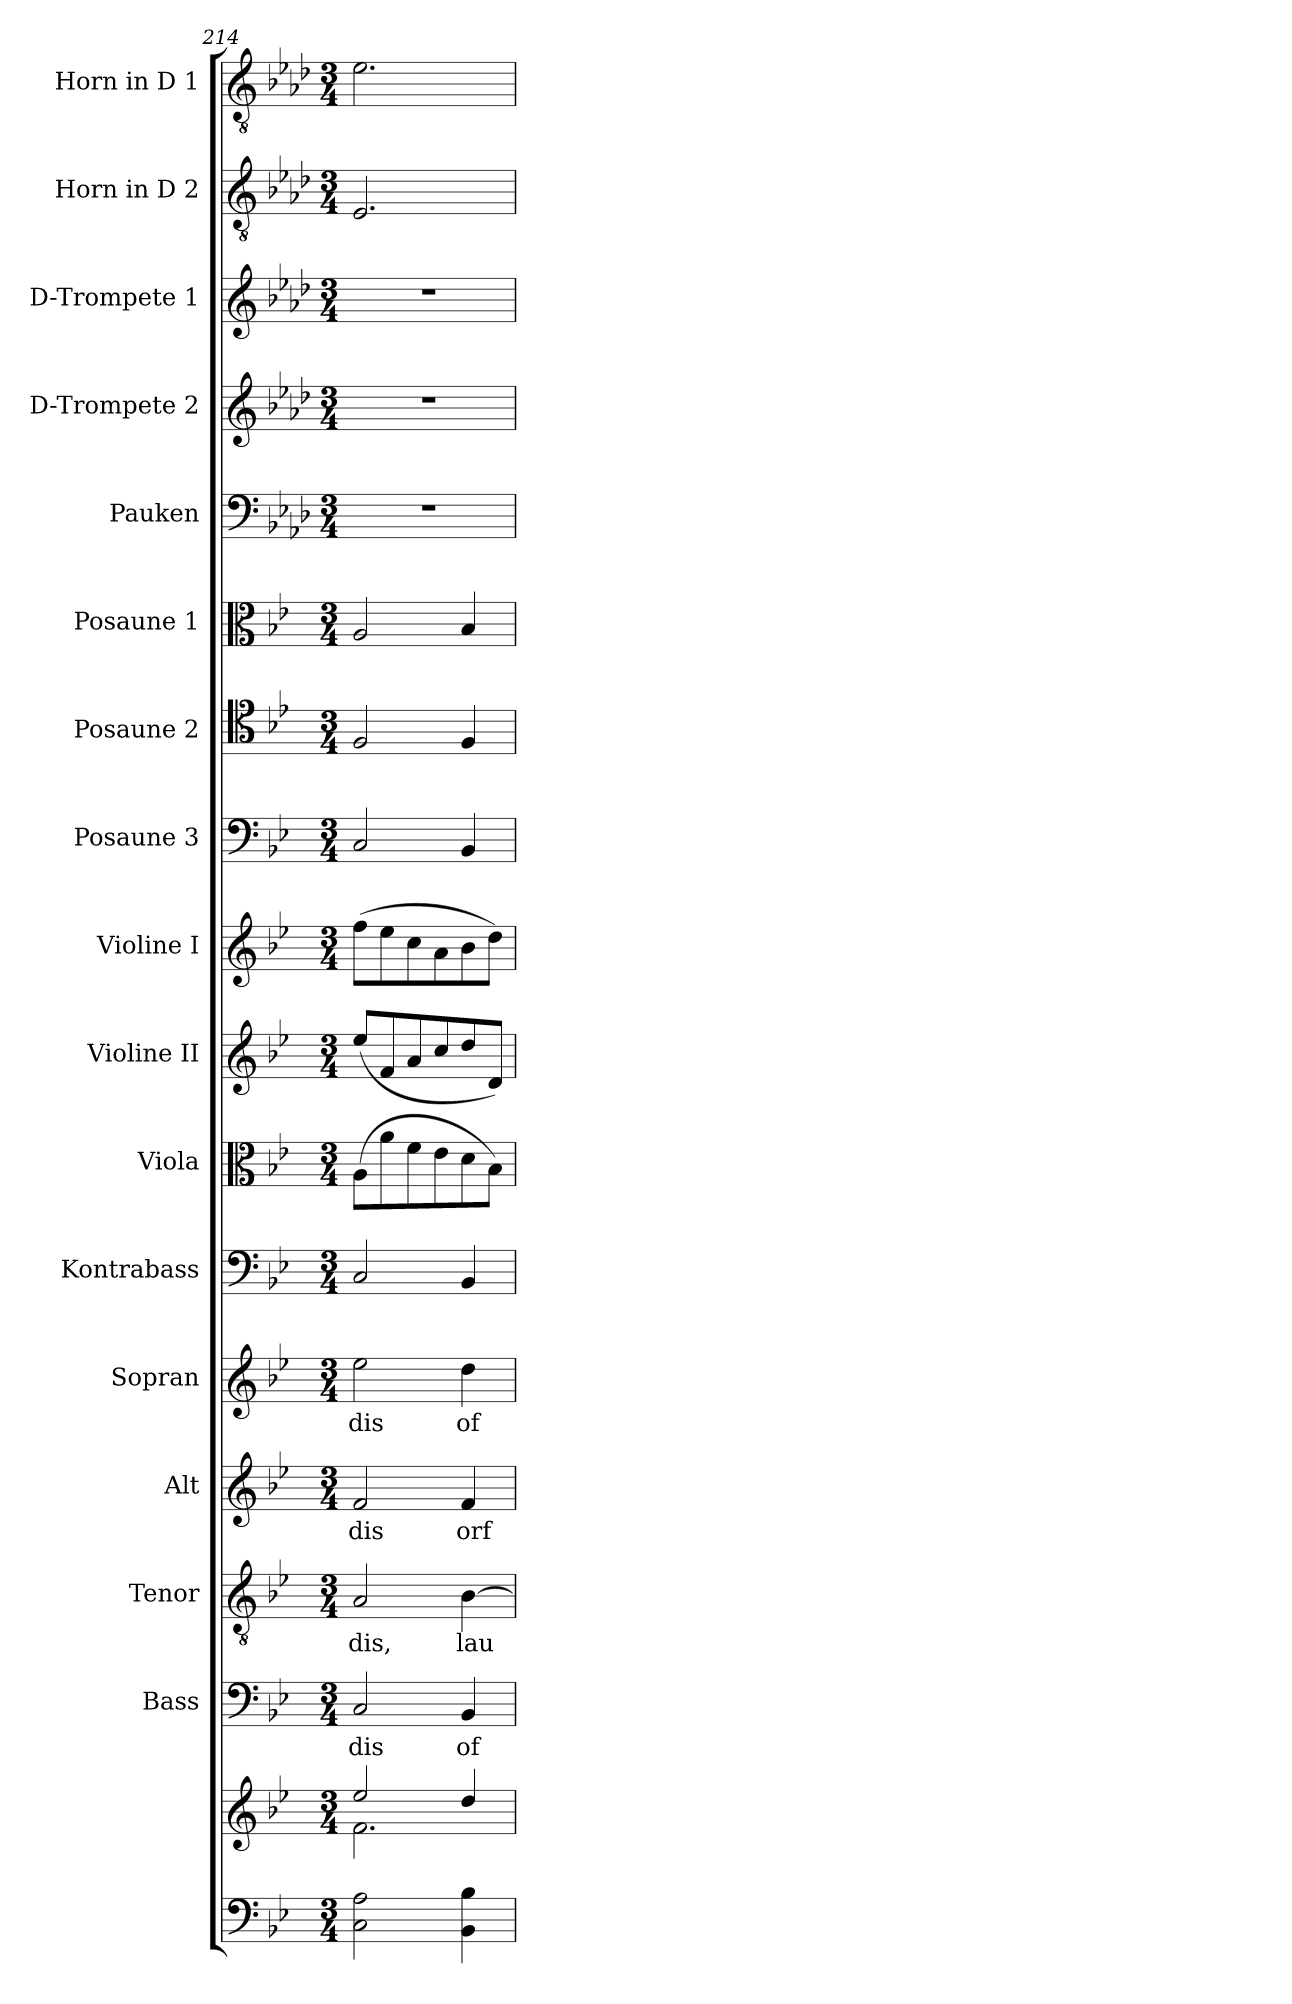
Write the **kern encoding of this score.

**kern	**kern	**kern	**text	**kern	**text	**kern	**text	**kern	**text	**kern	**kern	**kern	**kern	**kern	**kern	**kern	**kern	**kern	**kern	**kern	**kern
*part17	*part17	*part16	*part16	*part15	*part15	*part14	*part14	*part13	*part13	*part12	*part11	*part10	*part9	*part8	*part7	*part6	*part5	*part4	*part3	*part2	*part1
*staff18	*staff17	*staff16	*staff16	*staff15	*staff15	*staff14	*staff14	*staff13	*staff13	*staff12	*staff11	*staff10	*staff9	*staff8	*staff7	*staff6	*staff5	*staff4	*staff3	*staff2	*staff1
*	*	*I"Bass	*	*I"Tenor	*	*I"Alt	*	*I"Sopran	*	*I"Kontrabass	*I"Viola	*I"Violine II	*I"Violine I	*I"Posaune 3	*I"Posaune 2	*I"Posaune 1	*I"Pauken	*I"D-Trompete 2	*I"D-Trompete 1	*I"Horn in D 2	*I"Horn in D 1
*	*	*I'B.	*	*I'T.	*	*I'A.	*	*I'S.	*	*I'Kb.	*I'Vla.	*I'Vl. II	*I'Vl. I	*I'Pos. 3	*I'Pos. 2	*I'Pos. 1	*I'Pk.	*I'D Trp. 2	*I'D Trp. 1	*I'Hrn. 2	*I'Hrn. 1
*clefF4	*clefG2	*clefF4	*	*clefGv2	*	*clefG2	*	*clefG2	*	*clefF4	*clefC3	*clefG2	*clefG2	*clefF4	*clefC4	*clefC3	*clefF4	*clefG2	*clefG2	*clefGv2	*clefGv2
*	*	*	*	*	*	*	*	*	*	*ITrd7c12	*	*	*	*	*	*	*ITrd-1c-2	*ITrd-1c-2	*ITrd-1c-2	*ITrd-1c-2	*ITrd-1c-2
*k[b-e-]	*k[b-e-]	*k[b-e-]	*	*k[b-e-]	*	*k[b-e-]	*	*k[b-e-]	*	*k[b-e-]	*k[b-e-]	*k[b-e-]	*k[b-e-]	*k[b-e-]	*k[b-e-]	*k[b-e-]	*k[b-e-]	*k[b-e-]	*k[b-e-]	*k[b-e-]	*k[b-e-]
*B-:	*B-:	*B-:	*	*B-:	*	*B-:	*	*B-:	*	*B-:	*B-:	*B-:	*B-:	*B-:	*B-:	*B-:	*B-:	*B-:	*B-:	*B-:	*B-:
*M3/4	*M3/4	*M3/4	*	*M3/4	*	*M3/4	*	*M3/4	*	*M3/4	*M3/4	*M3/4	*M3/4	*M3/4	*M3/4	*M3/4	*M3/4	*M3/4	*M3/4	*M3/4	*M3/4
=214	=214	=214	=214	=214	=214	=214	=214	=214	=214	=214	=214	=214	=214	=214	=214	=214	=214	=214	=214	=214	=214
*	*^	*	*	*	*	*	*	*	*	*	*	*	*	*	*	*	*	*	*	*	*
!	!	!	!	!LO:LY:b	!	!LO:LY:b	!	!LO:LY:b	!	!LO:LY:b	!	!	!	!	!	!	!	!	!	!	!	!
2C\ 2A\	2ee-/	2.f\	2C/	-dis	2A/	-dis,	2f/	-dis	2ee-\	-dis	2CC/	(>8A\L	(<8ee-/L	(>8ff\L	2C/	2F/	2A/	2.r	2.r	2.r	2.F/	2.f\
.	.	.	.	.	.	.	.	.	.	.	.	8a\	8f/	8ee-\	.	.	.	.	.	.	.	.
.	.	.	.	.	.	.	.	.	.	.	.	8f\	8a/	8cc\	.	.	.	.	.	.	.	.
.	.	.	.	.	.	.	.	.	.	.	.	8e-\	8cc/	8a\	.	.	.	.	.	.	.	.
!	!	!	!	!LO:LY:b	!	!LO:LY:b	!	!LO:LY:b	!	!LO:LY:b	!	!	!	!	!	!	!	!	!	!	!	!
4BB-\ 4B-\	4dd/	.	4BB-/	of-	[4B-\	lau-	4f/	orf-	4dd\	of-	4BBB-/	8d\	8dd/	8b-\	4BB-/	4F/	4B-/	.	.	.	.	.
.	.	.	.	.	.	.	.	.	.	.	.	8B-\J)	8d/J)	8dd\J)	.	.	.	.	.	.	.	.
*	*v	*v	*	*	*	*	*	*	*	*	*	*	*	*	*	*	*	*	*	*	*	*
=	=	=	=	=	=	=	=	=	=	=	=	=	=	=	=	=	=	=	=	=	=
*-	*-	*-	*-	*-	*-	*-	*-	*-	*-	*-	*-	*-	*-	*-	*-	*-	*-	*-	*-	*-	*-
